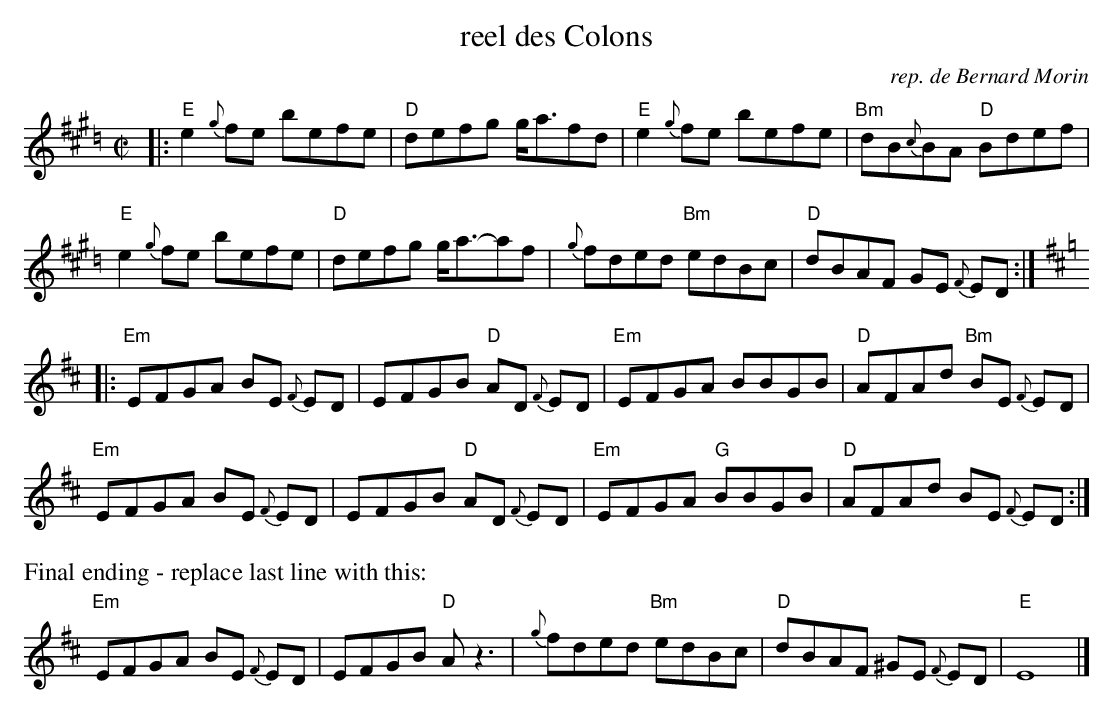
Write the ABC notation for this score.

X:1
T: reel des Colons
O: rep. de Bernard Morin
M: C|
L: 1/8
K: Emix=d
|:\
"E"e2{g}fe befe | "D"defg g/a3/fd |"E"e2{g}fe befe | "Bm"dB{c}BA "D"Bdef|
"E"e2{g}fe befe | "D"defg g/a3/-af |{g}fded "Bm"edBc | "D"dBAF GE {F}ED :|
K: Edor
|:\
"Em"EFGA BE {F}ED | EFGB "D"AD {F}ED |"Em"EFGA BBGB | "D"AFAd "Bm"BE {F}ED|
"Em"EFGA BE {F}ED |EFGB "D"AD {F}ED |"Em"EFGA "G"BBGB | "D"AFAd BE {F}ED:|]
%%text Final ending - replace last line with this:
"Em"EFGA BE {F}ED |EFGB  "D"Az3|{g}fded "Bm"edBc | "D"dBAF ^GE {F}ED|"E"E8|]
